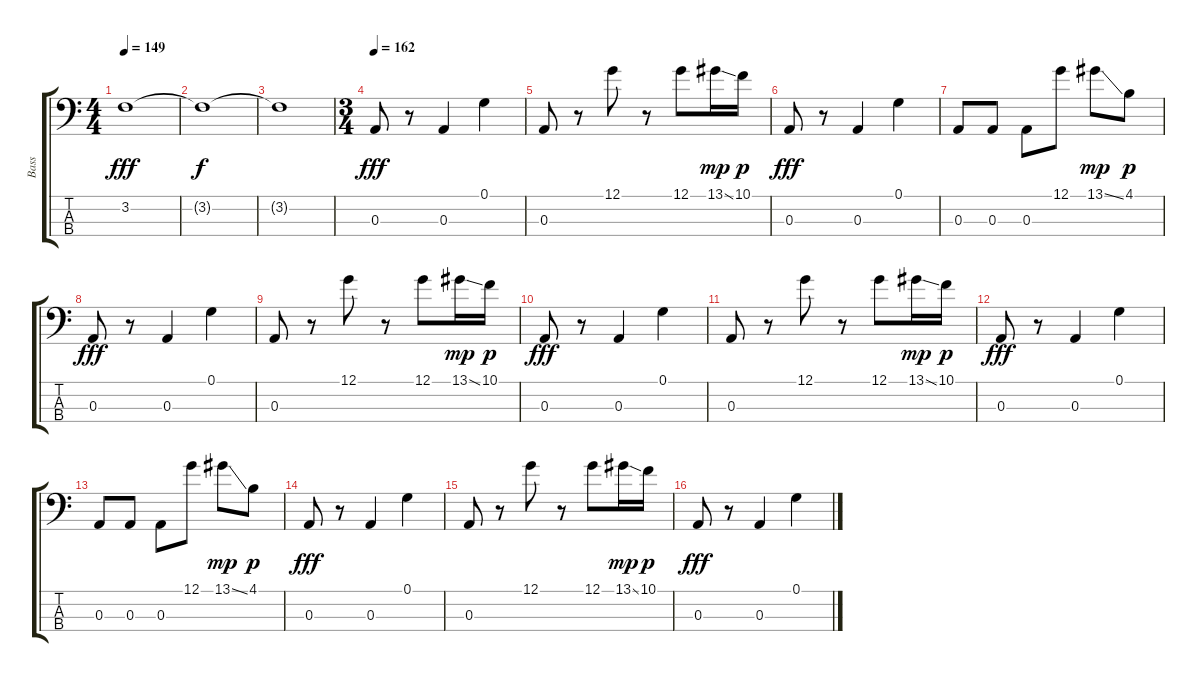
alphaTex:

\track ("Bass" "Bass") {instrument electricbassfinger}
\staff {score tabs}
\tuning (G2 D2 A1 E1) {hide}
\ts (4 4)
\tempo 149
\clef f4
\ks c
3.2.1{dy fff} |
3.2{t}.1{dy f} |
3.2{t}.1 |
\ts (3 4)
\tempo 162
0.3.8{dy fff} r.8 0.3.4 0.1.4 |
0.3.8 r.8 12.1.8 r.8 12.1.8 13.1{ss}.16{dy mp} 10.1.16{dy p} |
0.3.8{dy fff} r.8 0.3.4 0.1.4 |
0.3.8 0.3.8 0.3.8 12.1.8 13.1{ss}.8{dy mp} 4.1.8{dy p} |
0.3.8{dy fff} r.8 0.3.4 0.1.4 |
0.3.8 r.8 12.1.8 r.8 12.1.8 13.1{ss}.16{dy mp} 10.1.16{dy p} |
0.3.8{dy fff} r.8 0.3.4 0.1.4 |
0.3.8 r.8 12.1.8 r.8 12.1.8 13.1{ss}.16{dy mp} 10.1.16{dy p} |
0.3.8{dy fff} r.8 0.3.4 0.1.4 |
0.3.8 0.3.8 0.3.8 12.1.8 13.1{ss}.8{dy mp} 4.1.8{dy p} |
0.3.8{dy fff} r.8 0.3.4 0.1.4 |
0.3.8 r.8 12.1.8 r.8 12.1.8 13.1{ss}.16{dy mp} 10.1.16{dy p} |
0.3.8{dy fff} r.8 0.3.4 0.1.4
